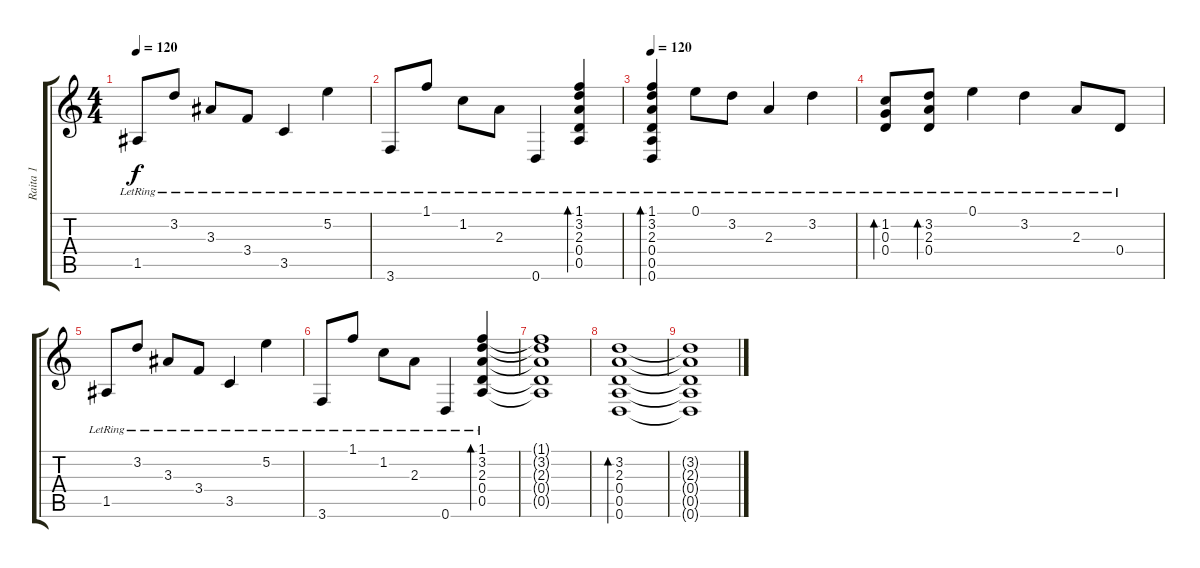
\track ("Raita 1" "Raita 1") {instrument acousticguitarsteel}
\staff {score tabs}
\tuning (E4 B3 G3 D3 A2 D2) {hide}
\ts (4 4)
\tempo 120
\clef g2
\ks c
1.5{lr}.8{dy f} 3.2{lr}.8 3.3{lr}.8 3.4{lr}.8 3.5{lr}.4 5.2{lr}.4 |
3.6{lr}.8 1.1{lr}.8 1.2{lr}.8 2.3{lr}.8 0.6{lr}.4 (1.1{lr} 3.2{lr} 2.3{lr} 0.4{lr} 0.5{lr}).4{bd 60} |
\tempo 120
(1.1{lr} 3.2{lr} 2.3{lr} 0.4{lr} 0.5{lr} 0.6{lr}).4{bd 60} 0.1{lr}.8 3.2{lr}.8 2.3{lr}.4 3.2{lr}.4 |
(1.2{lr} 0.3 0.4).8{bd 60} (3.2{lr} 2.3{lr} 0.4{lr}).8{bd 60} 0.1{lr}.4 3.2{lr}.4 2.3{lr}.8 0.4{lr}.8 |
1.5{lr}.8 3.2{lr}.8 3.3{lr}.8 3.4{lr}.8 3.5{lr}.4 5.2{lr}.4 |
3.6{lr}.8 1.1{lr}.8 1.2{lr}.8 2.3{lr}.8 0.6{lr}.4 (1.1{lr} 3.2{lr} 2.3{lr} 0.4{lr} 0.5{lr}).4{bd 60} |
(1.1{t} 3.2{t} 2.3{t} 0.4{t} 0.5{t}).1 |
(3.2 2.3 0.4 0.5 0.6).1{bd 480} |
(3.2{t} 2.3{t} 0.4{t} 0.5{t} 0.6{t}).1
